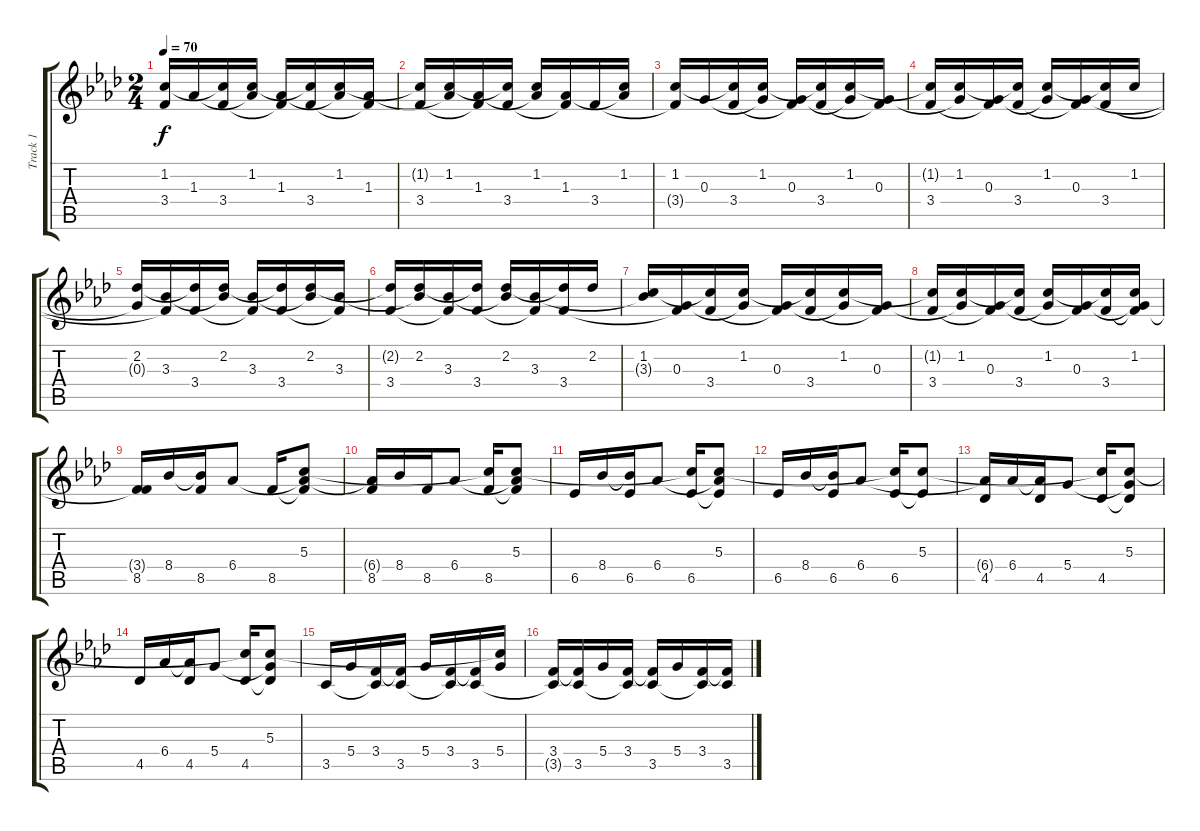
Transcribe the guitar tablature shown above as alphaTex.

\track ("Track 1" "Track 1") {instrument acousticguitarsteel}
\staff {score tabs}
\tuning (E4 B3 G3 D3 A2 E2) {hide}
\ts (2 4)
\tempo 70
\clef g2
\ks fminor
(1.2 3.4{t}).16{dy f} 1.3.16 (1.2{t} 3.4).16 (1.2 1.3{t}).16 (1.3 3.4{t}).16 (1.2{t} 3.4).16 (1.2 1.3{t}).16 (1.3 3.4{t}).16 |
(1.2{t} 3.4).16 (1.2 1.3{t}).16 (1.3 3.4{t}).16 (1.2{t} 3.4).16 (1.2 1.3{t}).16 (1.3 3.4{t}).16 3.4.16 (1.2 1.3{t}).16 |
(1.2 3.4{t}).16 0.3.16 (1.2{t} 3.4).16 (1.2 0.3{t}).16 (0.3 3.4{t}).16 (1.2{t} 3.4).16 (1.2 0.3{t}).16 (0.3 3.4{t}).16 |
(1.2{t} 3.4).16 (1.2 0.3{t}).16 (0.3 3.4{t}).16 (1.2{t} 3.4).16 (1.2 0.3{t}).16 (0.3 3.4{t}).16 (1.2{t} 3.4).16 1.2.16 |
(2.2 0.3{t}).16 (3.3 3.4{t}).16 (2.2{t} 3.4).16 (2.2 3.3{t}).16 (3.3 3.4{t}).16 (2.2{t} 3.4).16 (2.2 3.3{t}).16 (3.3 3.4{t}).16 |
(2.2{t} 3.4).16 (2.2 3.3{t}).16 (3.3 3.4{t}).16 (2.2{t} 3.4).16 (2.2 3.3{t}).16 (3.3 3.4{t}).16 (2.2{t} 3.4).16 2.2.16 |
(1.2 3.3{t}).16 (0.3 3.4{t}).16 (1.2{t} 3.4).16 (1.2 0.3{t}).16 (0.3 3.4{t}).16 (1.2{t} 3.4).16 (1.2 0.3{t}).16 (0.3 3.4{t}).16 |
(1.2{t} 3.4).16 (1.2 0.3{t}).16 (0.3 3.4{t}).16 (1.2{t} 3.4).16 (1.2 0.3{t}).16 (0.3 3.4{t}).16 (1.2{t} 3.4).16 (1.2 0.3{t} 3.4{t}).16 |
(3.4{t} 8.5).16 8.4.16 (8.4{t} 8.5).16 6.4.8 8.5.16 (5.3 6.4{t} 8.5{t}).8 |
(6.4{t} 8.5).16 8.4.16 8.5.16 6.4.8 (5.3{t} 8.5).16 (5.3 6.4{t} 8.5{t}).8 |
6.5.16 8.4.16 (8.4{t} 6.5).16 6.4.8 (5.3{t} 6.5).16 (5.3 6.4{t} 6.5{t}).8 |
6.5.16 8.4.16 (8.4{t} 6.5).16 6.4.8 (5.3{t} 6.5).16 (5.3 6.5{t}).8 |
(6.4{t} 4.5).16 6.4.16 (6.4{t} 4.5).16 5.4.8 (5.3{t} 4.5).16 (5.3 5.4{t} 4.5{t}).8 |
4.5.16 6.4.16 (6.4{t} 4.5).16 5.4.8 (5.3{t} 4.5).16 (5.3 5.4{t} 4.5{t}).8 |
3.5.16 5.4.16 (3.4 3.5{t}).16 (3.4{t} 3.5).16 5.4.16 (3.4 3.5{t}).16 (3.4{t} 3.5).16 (5.3{t} 5.4).16 |
(3.4 3.5{t}).16 (3.4{t} 3.5).16 5.4.16 (3.4 3.5{t}).16 (3.4{t} 3.5).16 5.4.16 (3.4 3.5{t}).16 (3.4{t} 3.5).16
